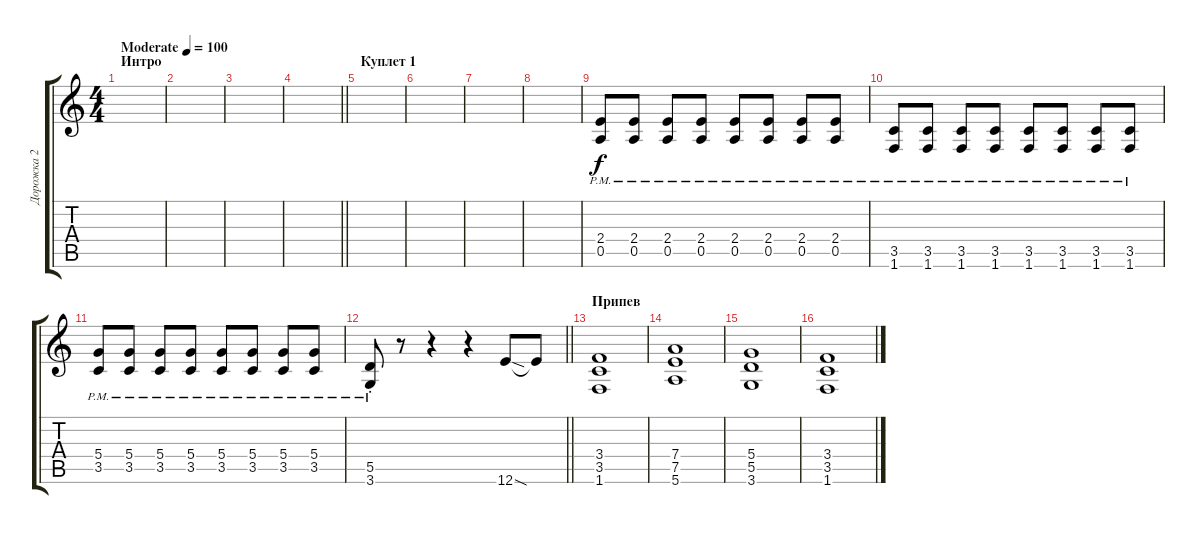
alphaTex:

\track ("Дорожка 2" "Дорожка 2") {instrument overdrivenguitar}
\staff {score tabs}
\tuning (E4 B3 G3 D3 A2 E2) {hide}
\ts (4 4)
\section ("" "Интро")
\tempo (100 "Moderate")
\clef g2
\ks c
|
|
|
\barLineRight lightlight
|
\section ("" "Куплет 1")
|
|
|
|
(2.4{pm} 0.5{pm}).8{volume 11} (2.4{pm} 0.5{pm}).8 (2.4{pm} 0.5{pm}).8 (2.4{pm} 0.5{pm}).8 (2.4{pm} 0.5{pm}).8 (2.4{pm} 0.5{pm}).8 (2.4{pm} 0.5{pm}).8 (2.4{pm} 0.5{pm}).8 |
(3.5{pm} 1.6{pm}).8 (3.5{pm} 1.6{pm}).8 (3.5{pm} 1.6{pm}).8 (3.5{pm} 1.6{pm}).8 (3.5{pm} 1.6{pm}).8 (3.5{pm} 1.6{pm}).8 (3.5{pm} 1.6{pm}).8 (3.5{pm} 1.6{pm}).8 |
(5.4{pm} 3.5{pm}).8 (5.4{pm} 3.5{pm}).8 (5.4{pm} 3.5{pm}).8 (5.4{pm} 3.5{pm}).8 (5.4{pm} 3.5{pm}).8 (5.4{pm} 3.5{pm}).8 (5.4{pm} 3.5{pm}).8 (5.4{pm} 3.5{pm}).8 |
\barLineRight lightlight
(5.5{pm st} 3.6{pm st}).8 r.8{volume 13} r.4 r.4 12.6{sod}.8 12.6{t}.8 |
\section ("" "Припев")
(3.4 3.5 1.6).1{volume 11} |
(7.4 7.5 5.6).1 |
(5.4 5.5 3.6).1 |
(3.4 3.5 1.6).1
